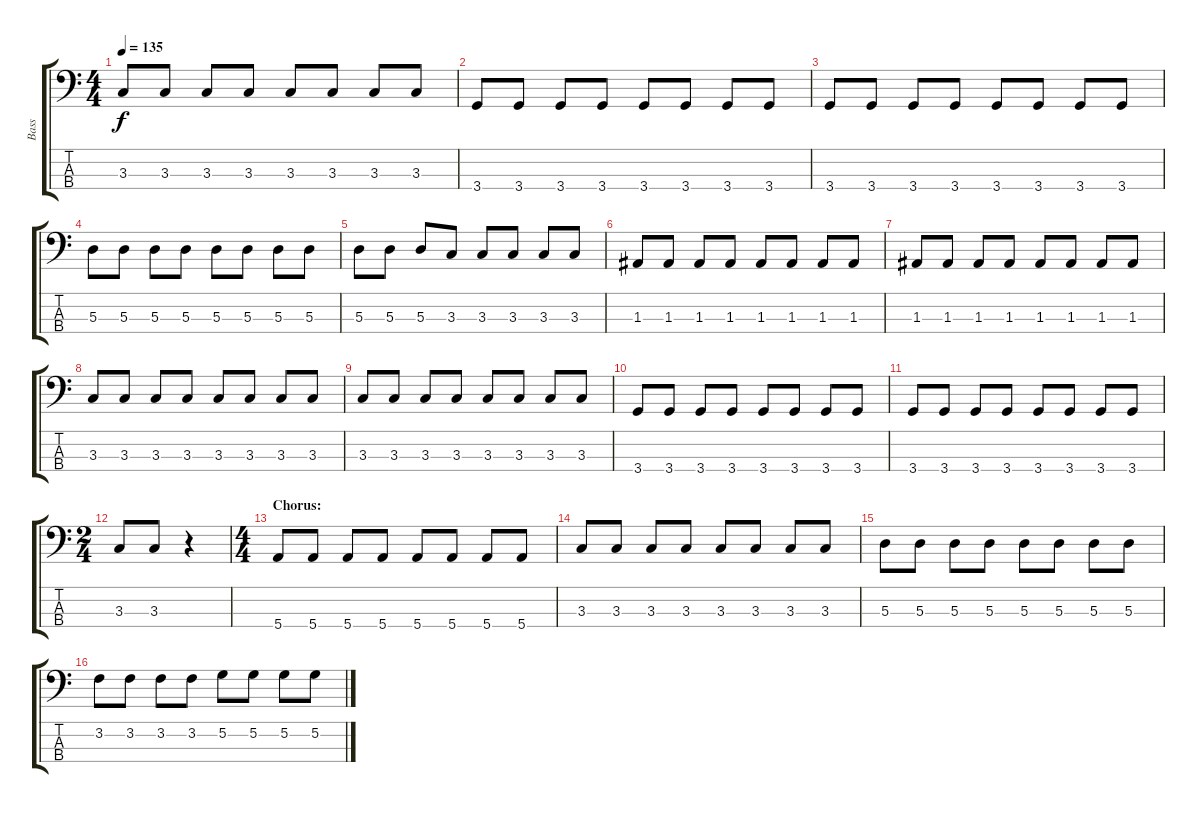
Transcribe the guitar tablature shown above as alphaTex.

\track ("Bass" "Bass") {instrument electricbasspick}
\staff {score tabs}
\tuning (G2 D2 A1 E1) {hide}
\ts (4 4)
\tempo 135
\clef f4
\ks c
3.3.8{dy f} 3.3.8 3.3.8 3.3.8 3.3.8 3.3.8 3.3.8 3.3.8 |
3.4.8 3.4.8 3.4.8 3.4.8 3.4.8 3.4.8 3.4.8 3.4.8 |
3.4.8 3.4.8 3.4.8 3.4.8 3.4.8 3.4.8 3.4.8 3.4.8 |
5.3.8 5.3.8 5.3.8 5.3.8 5.3.8 5.3.8 5.3.8 5.3.8 |
5.3.8 5.3.8 5.3.8 3.3.8 3.3.8 3.3.8 3.3.8 3.3.8 |
1.3.8 1.3.8 1.3.8 1.3.8 1.3.8 1.3.8 1.3.8 1.3.8 |
1.3.8 1.3.8 1.3.8 1.3.8 1.3.8 1.3.8 1.3.8 1.3.8 |
3.3.8 3.3.8 3.3.8 3.3.8 3.3.8 3.3.8 3.3.8 3.3.8 |
3.3.8 3.3.8 3.3.8 3.3.8 3.3.8 3.3.8 3.3.8 3.3.8 |
3.4.8 3.4.8 3.4.8 3.4.8 3.4.8 3.4.8 3.4.8 3.4.8 |
3.4.8 3.4.8 3.4.8 3.4.8 3.4.8 3.4.8 3.4.8 3.4.8 |
\ts (2 4)
3.3.8 3.3.8 r.4 |
\ts (4 4)
\section ("" "Chorus:")
5.4.8 5.4.8 5.4.8 5.4.8 5.4.8 5.4.8 5.4.8 5.4.8 |
3.3.8 3.3.8 3.3.8 3.3.8 3.3.8 3.3.8 3.3.8 3.3.8 |
5.3.8 5.3.8 5.3.8 5.3.8 5.3.8 5.3.8 5.3.8 5.3.8 |
3.2.8 3.2.8 3.2.8 3.2.8 5.2.8 5.2.8 5.2.8 5.2.8
